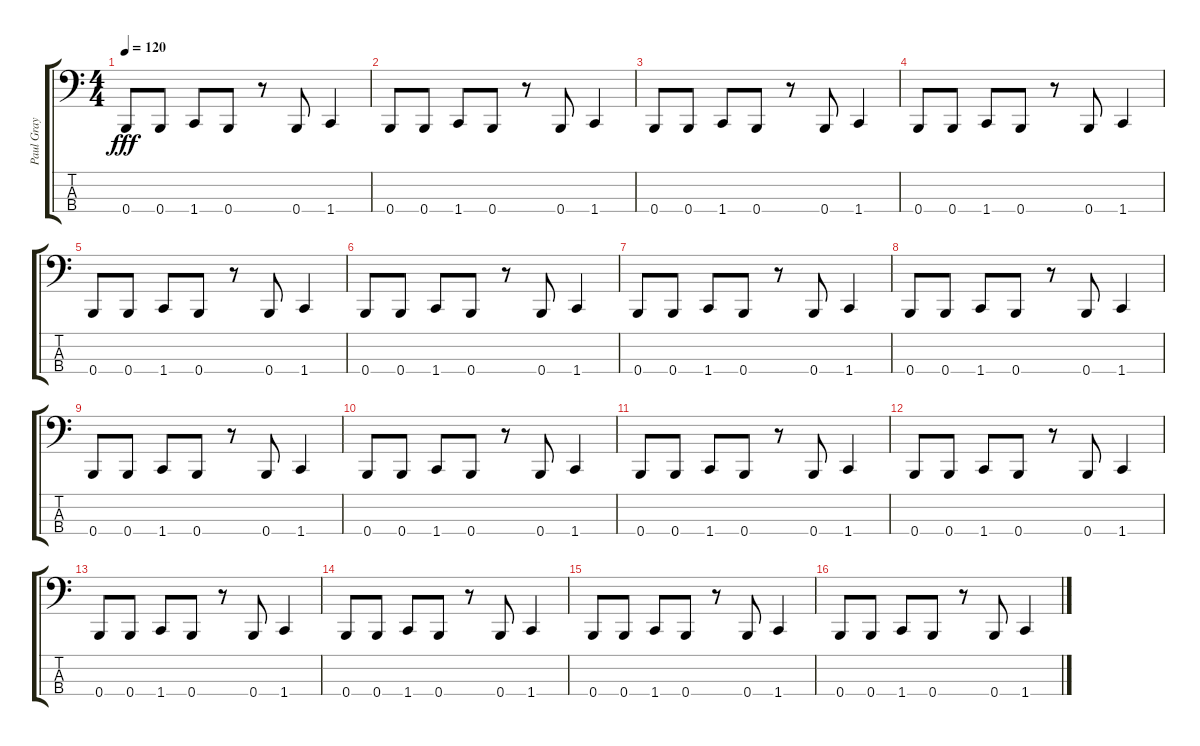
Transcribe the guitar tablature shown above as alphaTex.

\track ("Paul Gray" "Paul Gray") {instrument electricbasspick}
\staff {score tabs}
\tuning (E2 B1 Gb1 B0) {hide}
\ts (4 4)
\tempo 120
\clef f4
\ks c
0.4.8{dy fff} 0.4.8 1.4.8 0.4.8 r.8 0.4.8 1.4.4 |
0.4.8 0.4.8 1.4.8 0.4.8 r.8 0.4.8 1.4.4 |
0.4.8 0.4.8 1.4.8 0.4.8 r.8 0.4.8 1.4.4 |
0.4.8 0.4.8 1.4.8 0.4.8 r.8 0.4.8 1.4.4 |
0.4.8 0.4.8 1.4.8 0.4.8 r.8 0.4.8 1.4.4 |
0.4.8 0.4.8 1.4.8 0.4.8 r.8 0.4.8 1.4.4 |
0.4.8 0.4.8 1.4.8 0.4.8 r.8 0.4.8 1.4.4 |
0.4.8 0.4.8 1.4.8 0.4.8 r.8 0.4.8 1.4.4 |
0.4.8 0.4.8 1.4.8 0.4.8 r.8 0.4.8 1.4.4 |
0.4.8 0.4.8 1.4.8 0.4.8 r.8 0.4.8 1.4.4 |
0.4.8 0.4.8 1.4.8 0.4.8 r.8 0.4.8 1.4.4 |
0.4.8 0.4.8 1.4.8 0.4.8 r.8 0.4.8 1.4.4 |
0.4.8 0.4.8 1.4.8 0.4.8 r.8 0.4.8 1.4.4 |
0.4.8 0.4.8 1.4.8 0.4.8 r.8 0.4.8 1.4.4 |
0.4.8 0.4.8 1.4.8 0.4.8 r.8 0.4.8 1.4.4 |
0.4.8 0.4.8 1.4.8 0.4.8 r.8 0.4.8 1.4.4
